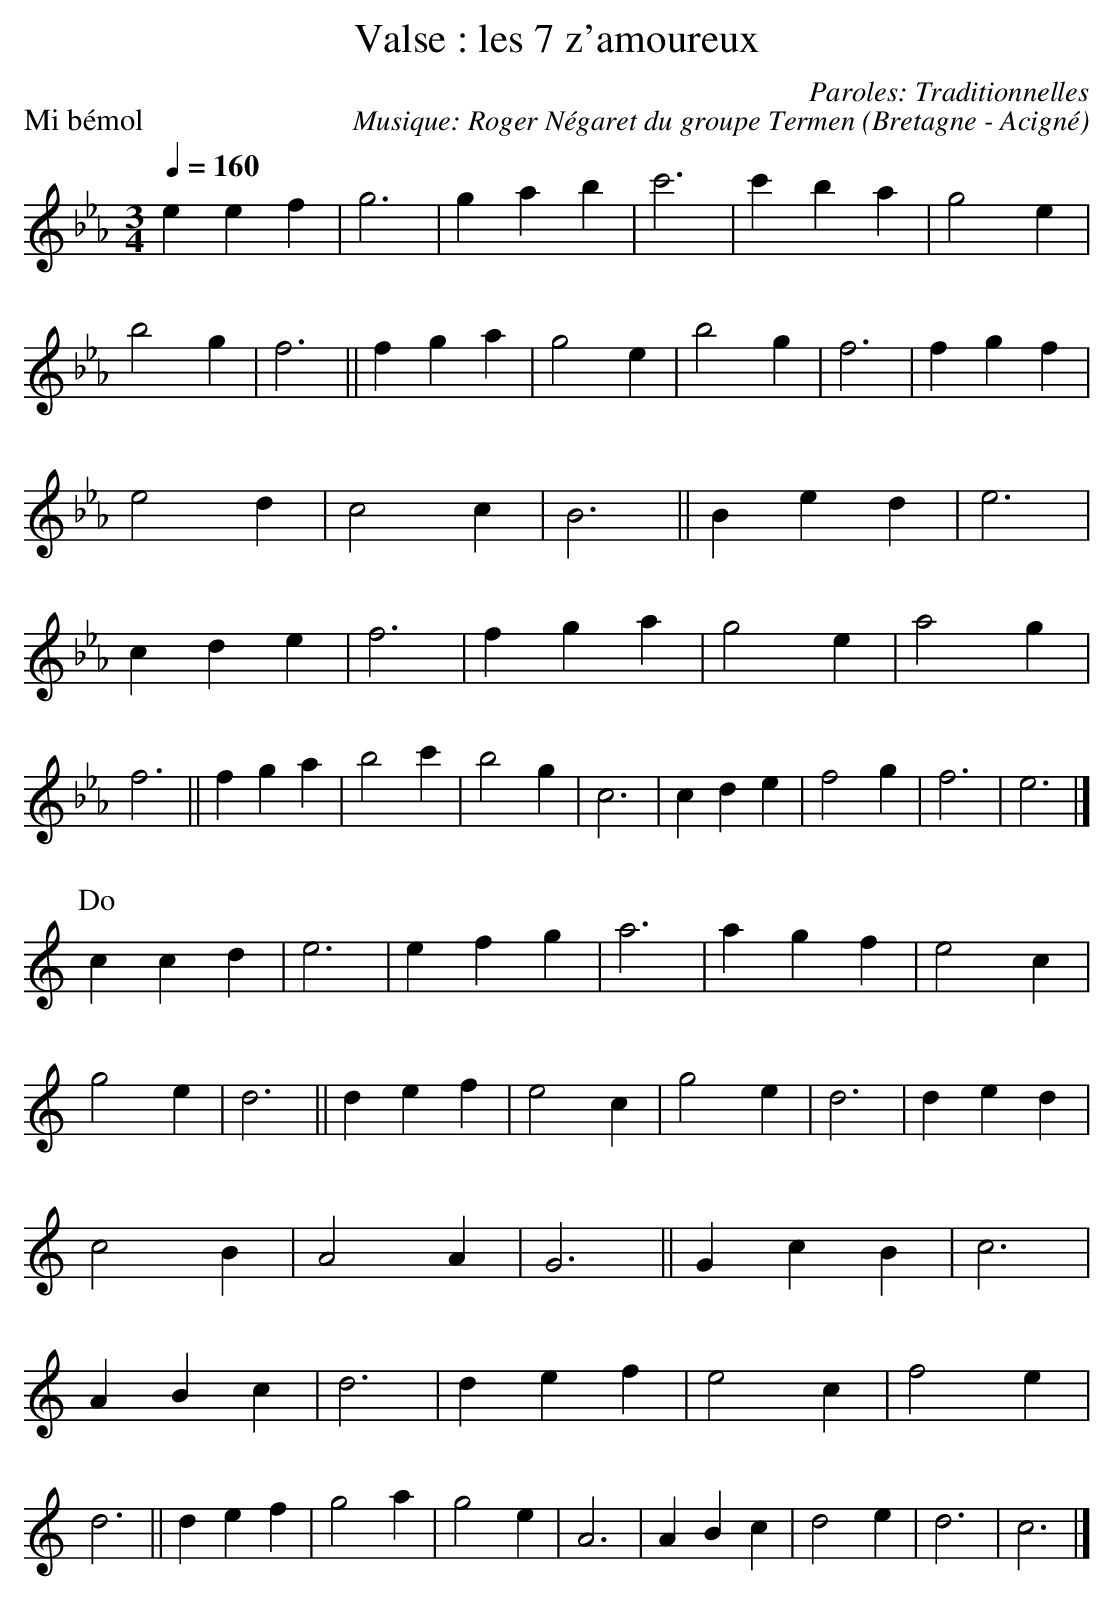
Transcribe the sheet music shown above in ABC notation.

X:1
T:Valse : les 7 z'amoureux
C:Paroles: Traditionnelles
C:Musique: Roger Négaret du groupe Termen
O:Bretagne - Acigné
M:3/4
L:1/4
Q:1/4=160
P:Mi bémol
K:Eb
e e f | g3 | g a b | c'3 | c' b a | g2 e | b2 g | f3 ||\
f g a | g2 e | b2 g | f3 | f g f | e2 d | c2 c | B3 ||\
B e d | e3 | c d e | f3 | f g a | g2 e | a2 g | f3 ||\
f g a | b2 c' | b2 g | c3 | c d e | f2 g | f3 | e3 |]
%%vskip 1
P:Do
K:Cmaj
c c d | e3 | e f g | a3 | a g f | e2 c | g2 e | d3 ||\
d e f | e2 c | g2 e | d3 | d e d | c2 B | A2 A | G3 ||\
G c B | c3 | A B c | d3 | d e f | e2 c | f2 e | d3 ||\
d e f | g2 a | g2 e | A3 | A B c | d2 e | d3 | c3 |]
